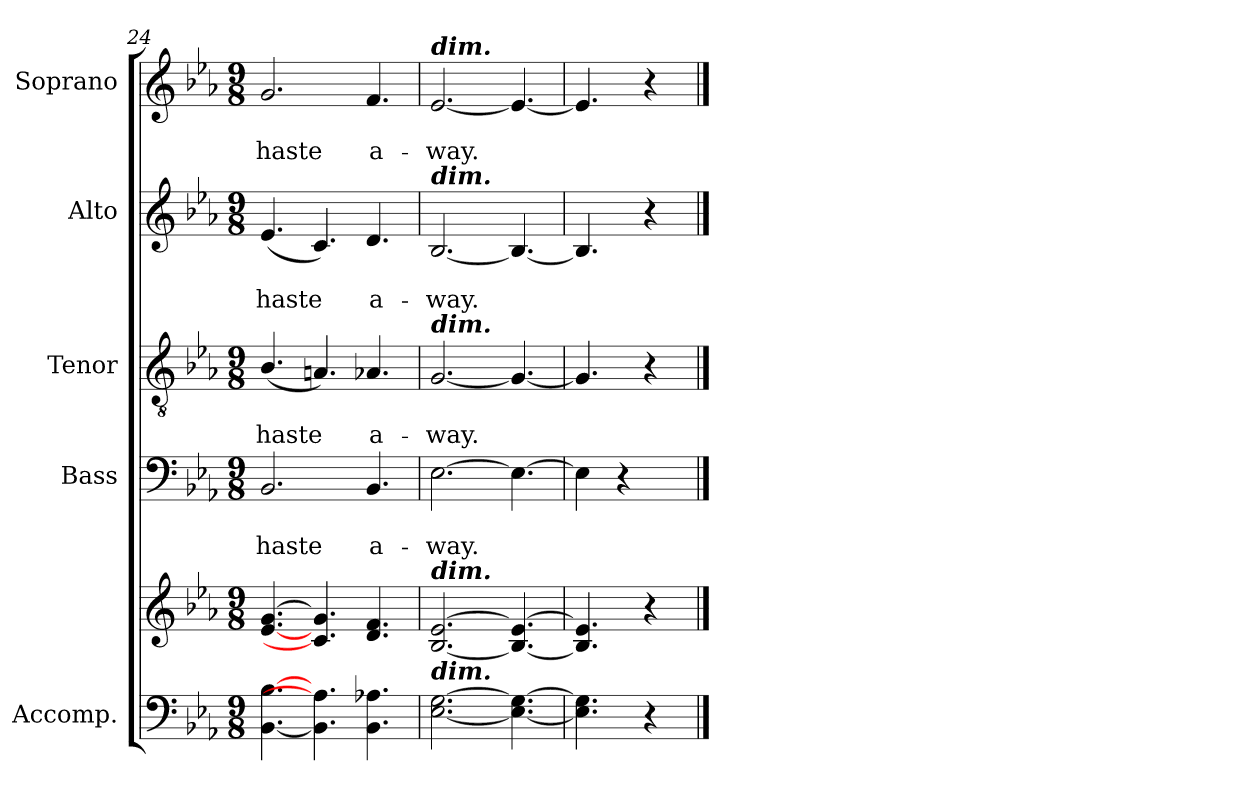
**kern	**kern	**kern	**text	**text	**kern	**text	**text	**kern	**text	**text	**kern	**text	**text
*part5	*part5	*part4	*part4	*part4	*part3	*part3	*part3	*part2	*part2	*part2	*part1	*part1	*part1
*staff6	*staff5	*staff4	*staff4	*staff4	*staff3	*staff3	*staff3	*staff2	*staff2	*staff2	*staff1	*staff1	*staff1
*I"Accomp.	*	*I"Bass	*	*	*I"Tenor	*	*	*I"Alto	*	*	*I"Soprano	*	*
*	*	*I'B	*	*	*I'T	*	*	*I'A	*	*	*I'S	*	*
*clefF4	*clefG2	*clefF4	*	*	*clefGv2	*	*	*clefG2	*	*	*clefG2	*	*
*k[b-e-a-]	*k[b-e-a-]	*k[b-e-a-]	*	*	*k[b-e-a-]	*	*	*k[b-e-a-]	*	*	*k[b-e-a-]	*	*
*E-:	*E-:	*E-:	*	*	*E-:	*	*	*E-:	*	*	*E-:	*	*
*M9/8	*M9/8	*M9/8	*	*	*M9/8	*	*	*M9/8	*	*	*M9/8	*	*
=24	=24	=24	=24	=24	=24	=24	=24	=24	=24	=24	=24	=24	=24
!	!	!	!	!LO:LY:b	!	!	!LO:LY:b	!	!	!LO:LY:b	!	!	!LO:LY:b
[4.BB-\ [4.B-\	[4.e- [4.g	2.BB-	.	haste	(<4.B-/	.	haste	(<4.e-	.	haste	2.g	.	haste
4.BB-] 4.A]	4.c] 4.g]	.	.	.	4.An)	.	.	4.c)	.	.	.	.	.
!	!	!	!	!LO:LY:b	!	!	!LO:LY:b	!	!	!LO:LY:b	!	!	!LO:LY:b
4.BB- 4.A-X	4.d 4.f	4.BB-	.	a-	4.A-X	.	a-	4.d	.	a-	4.f	.	a-
=25	=25	=25	=25	=25	=25	=25	=25	=25	=25	=25	=25	=25	=25
!	!	!	!	!	!	!	!	!	!	!	!LO:TX:a:Bi:t=dim.	!	!
!	!	!	!	!	!	!	!	!LO:TX:a:Bi:t=dim.	!	!	!	!	!
!	!	!	!	!	!LO:TX:a:Bi:t=dim.	!	!	!	!	!	!	!	!
!	!LO:TX:a:Bi:t=dim.	!	!	!	!	!	!	!	!	!	!	!	!
!LO:TX:a:Bi:t=dim.	!	!	!	!	!	!	!	!	!	!	!	!	!
!	!	!	!	!LO:LY:b	!	!	!LO:LY:b	!	!	!LO:LY:b	!	!	!LO:LY:b
[2.E- [2.G	[2.B- [2.e-	[2.E-	.	-way.	[2.G	.	-way.	[2.B-	.	-way.	[2.e-	.	-way.
4.E-_ 4.G_	4.B-_ 4.e-_	4.E-_	.	.	4.G_	.	.	4.B-_	.	.	4.e-_	.	.
=26	=26	=26	=26	=26	=26	=26	=26	=26	=26	=26	=26	=26	=26
4.E-] 4.G]	4.B-] 4.e-]	4E-]	.	.	4.G]	.	.	4.B-]	.	.	4.e-]	.	.
.	.	4r	.	.	.	.	.	.	.	.	.	.	.
4r	4r	.	.	.	4r	.	.	4r	.	.	4r	.	.
.	.	8ryy	.	.	.	.	.	.	.	.	.	.	.
==	==	==	==	==	==	==	==	==	==	==	==	==	==
*-	*-	*-	*-	*-	*-	*-	*-	*-	*-	*-	*-	*-	*-
